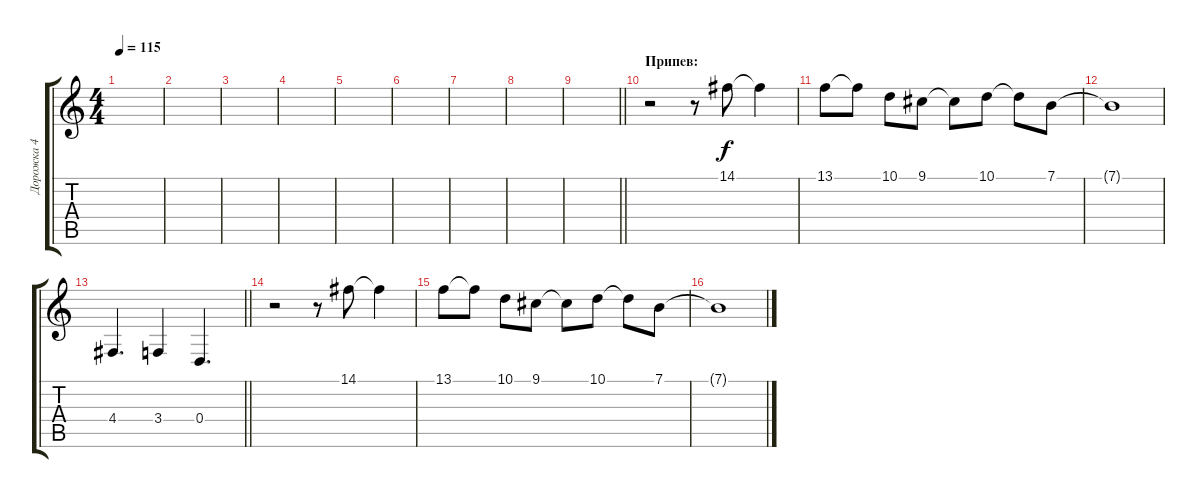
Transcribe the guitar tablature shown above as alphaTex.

\track ("Дорожка 4" "Дорожка 4") {instrument choiraahs}
\staff {score tabs}
\tuning (E4 B3 G3 D3 A2 E2) {hide}
\ts (4 4)
\tempo 115
\clef g2
\ks c
|
|
|
|
|
|
|
|
\barLineRight lightlight
|
\section ("" "Припев:")
r.2 r.8 14.1.8 14.1{t}.4 |
13.1.8 13.1{t}.8 10.1.8 9.1.8 9.1{t}.8 10.1.8 10.1{t}.8 7.1.8 |
7.1{t}.1 |
\barLineRight lightlight
4.4.4{d} 3.4.4 0.4.4{d} |
r.2 r.8 14.1.8 14.1{t}.4 |
13.1.8 13.1{t}.8 10.1.8 9.1.8 9.1{t}.8 10.1.8 10.1{t}.8 7.1.8 |
7.1{t}.1
